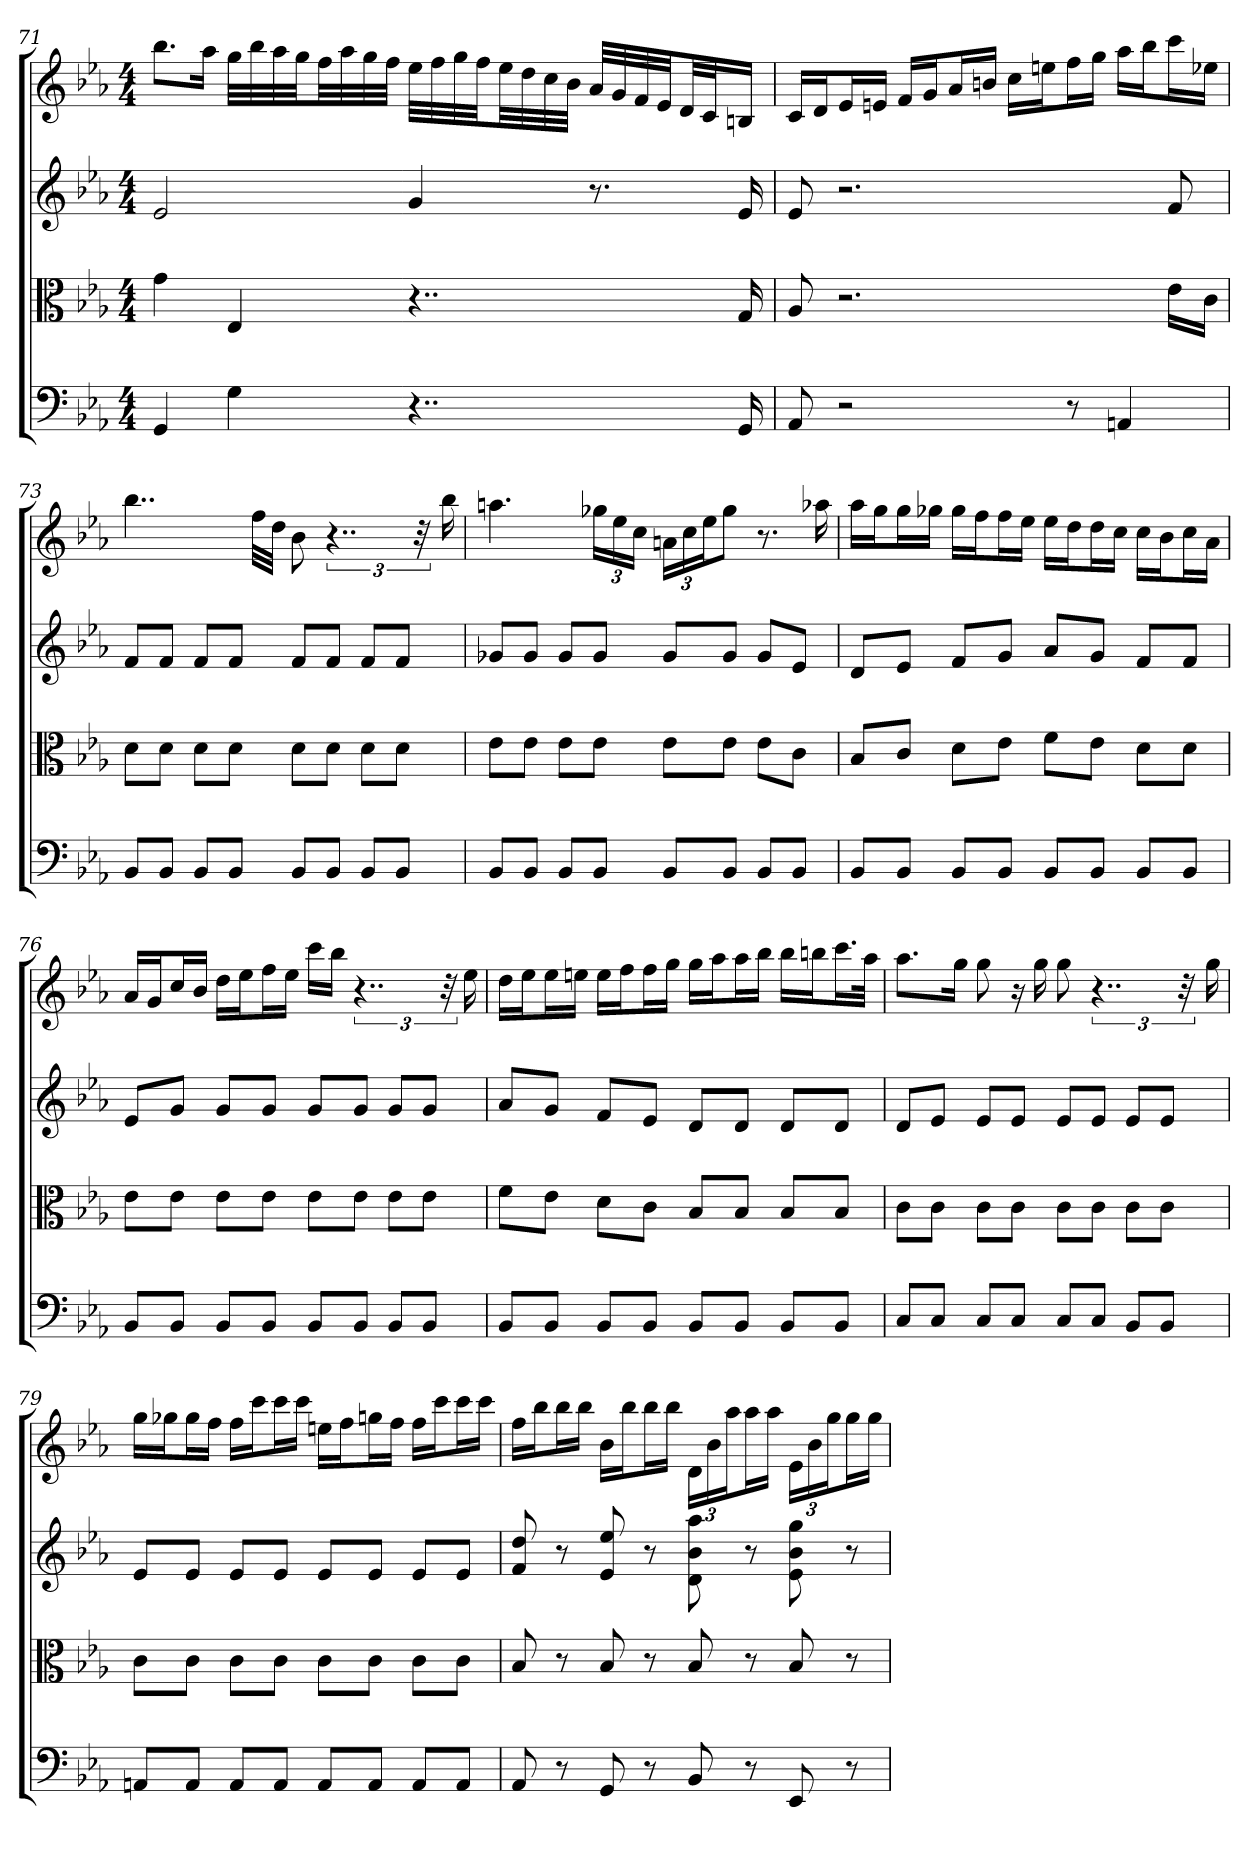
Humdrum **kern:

**kern	**kern	**kern	**kern
*part4	*part3	*part2	*part1
*staff4	*staff3	*staff2	*staff1
*clefF4	*clefC3	*	*
*k[b-e-a-]	*k[b-e-a-]	*k[b-e-a-]	*k[b-e-a-]
*E-:	*E-:	*E-:	*E-:
*M4/4	*M4/4	*M4/4	*M4/4
=71	=71	=71	=71
4GG	4g	2e-	8.bb-L
.	.	.	16aa-Jk
4G	4E-	.	32ggLLL
.	.	.	32bb-
.	.	.	32aa-
.	.	.	32ggJJ
.	.	.	32ffLL
.	.	.	32aa-
.	.	.	32gg
.	.	.	32ffJJJ
4..r	4..r	4g	32ee-LLL
.	.	.	32ff
.	.	.	32gg
.	.	.	32ffJJ
.	.	.	32ee-LL
.	.	.	32dd
.	.	.	32cc
.	.	.	32b-JJJ
.	.	8.r	32a-LLL
.	.	.	32g
.	.	.	32f
.	.	.	32e-JJ
.	.	.	32dLL
.	.	.	32cJ
16GG	16G	16e-	16BnJJ
=72	=72	=72	=72
8AA-	8A-	8e-	16cLL
.	.	.	16dJ
2r	2.r	2.r	16e-L
.	.	.	16enJJ
.	.	.	16fLL
.	.	.	16gJ
.	.	.	16a-L
.	.	.	16bnJJ
.	.	.	16ccLL
.	.	.	16eenJ
8r	.	.	16ffL
.	.	.	16ggJJ
4AAn	.	.	16aa-LL
.	.	.	16bb-J
.	16e-\LL	8f	16cccL
.	16c\JJ	.	16ee-XJJ
=73	=73	=73	=73
8BB-/L	8d\L	8fL	4..bb-
8BB-/J	8d\J	8fJ	.
8BB-/L	8d\L	8fL	.
8BB-/J	8d\J	8fJ	.
.	.	.	32ffLLL
.	.	.	32ddJJJ
8BB-/L	8d\L	8fL	8b-
8BB-/J	8d\J	8fJ	6..r
8BB-/L	8d\L	8fL	.
8BB-/J	8d\J	8fJ	.
.	.	.	48r
.	.	.	16bb-
=74	=74	=74	=74
8BB-/L	8e-\L	8g-XL	4.aan
8BB-/J	8e-\J	8g-J	.
8BB-/L	8e-\L	8g-L	.
8BB-/J	8e-\J	8g-J	24gg-XLL
.	.	.	24ee-
.	.	.	24ccJJ
8BB-/L	8e-\L	8g-L	24anLL
.	.	.	24cc
.	.	.	24ee-J
8BB-/J	8e-\J	8g-J	8gg-J
8BB-/L	8e-\L	8g-L	8.r
8BB-/J	8c\J	8e-J	.
.	.	.	16aa-X
=75	=75	=75	=75
8BB-/L	8B-/L	8dL	16aa-LL
.	.	.	16ggJ
8BB-/J	8c/J	8e-J	16ggL
.	.	.	16gg-XJJ
8BB-/L	8d\L	8fL	16gg-LL
.	.	.	16ffJ
8BB-/J	8e-\J	8gJ	16ffL
.	.	.	16ee-JJ
8BB-/L	8f\L	8a-L	16ee-LL
.	.	.	16ddJ
8BB-/J	8e-\J	8gJ	16ddL
.	.	.	16ccJJ
8BB-/L	8d\L	8fL	16ccLL
.	.	.	16b-J
8BB-/J	8d\J	8fJ	16ccL
.	.	.	16a-JJ
=76	=76	=76	=76
8BB-/L	8e-\L	8e-L	16a-LL
.	.	.	16gJ
8BB-/J	8e-\J	8gJ	16ccL
.	.	.	16b-JJ
8BB-/L	8e-\L	8gL	16ddLL
.	.	.	16ee-J
8BB-/J	8e-\J	8gJ	16ffL
.	.	.	16ee-JJ
8BB-/L	8e-\L	8gL	16cccLL
.	.	.	16bb-JJ
8BB-/J	8e-\J	8gJ	6..r
8BB-/L	8e-\L	8gL	.
8BB-/J	8e-\J	8gJ	.
.	.	.	48r
.	.	.	16ee-
=77	=77	=77	=77
8BB-/L	8f\L	8a-L	16ddLL
.	.	.	16ee-J
8BB-/J	8e-\J	8gJ	16ee-L
.	.	.	16eenJJ
8BB-/L	8d\L	8fL	16eeLL
.	.	.	16ffJ
8BB-/J	8c\J	8e-J	16ffL
.	.	.	16ggJJ
8BB-/L	8B-/L	8dL	16ggLL
.	.	.	16aa-J
8BB-/J	8B-/J	8dJ	16aa-L
.	.	.	16bb-JJ
8BB-/L	8B-/L	8dL	16bb-LL
.	.	.	16bbnJ
8BB-/J	8B-/J	8dJ	16.cccL
.	.	.	32aa-JJk
=78	=78	=78	=78
8C/L	8c\L	8dL	8.aa-L
8C/J	8c\J	8e-J	.
.	.	.	16ggJk
8C/L	8c\L	8e-L	8gg
8C/J	8c\J	8e-J	16r
.	.	.	16gg
8C/L	8c\L	8e-L	8gg
8C/J	8c\J	8e-J	6..r
8BB-/L	8c\L	8e-L	.
8BB-/J	8c\J	8e-J	.
.	.	.	48r
.	.	.	16gg
=79	=79	=79	=79
8AAn/L	8c\L	8e-L	16ggLL
.	.	.	16gg-XJ
8AA/J	8c\J	8e-J	16gg-L
.	.	.	16ffJJ
8AA/L	8c\L	8e-L	16ffLL
.	.	.	16cccJ
8AA/J	8c\J	8e-J	16cccL
.	.	.	16cccJJ
8AA/L	8c\L	8e-L	16eenLL
.	.	.	16ffJ
8AA/J	8c\J	8e-J	16ggnL
.	.	.	16ffJJ
8AA/L	8c\L	8e-L	16ffLL
.	.	.	16cccJ
8AA/J	8c\J	8e-J	16cccL
.	.	.	16cccJJ
=80	=80	=80	=80
8AA-	8B-	8f 8dd	16ffLL
.	.	.	16bb-J
8r	8r	8r	16bb-L
.	.	.	16bb-JJ
8GG	8B-	8e- 8ee-	16b-LL
.	.	.	16bb-J
8r	8r	8r	16bb-L
.	.	.	16bb-JJ
8BB-	8B-	8d 8b- 8aa-	24dLL
.	.	.	24b-
.	.	.	24aa-J
8r	8r	8r	16aa-L
.	.	.	16aa-JJ
8EE-	8B-	8e- 8b- 8gg	24e-LL
.	.	.	24b-
.	.	.	24ggJ
8r	8r	8r	16ggL
.	.	.	16ggJJ
=	=	=	=
*-	*-	*-	*-
